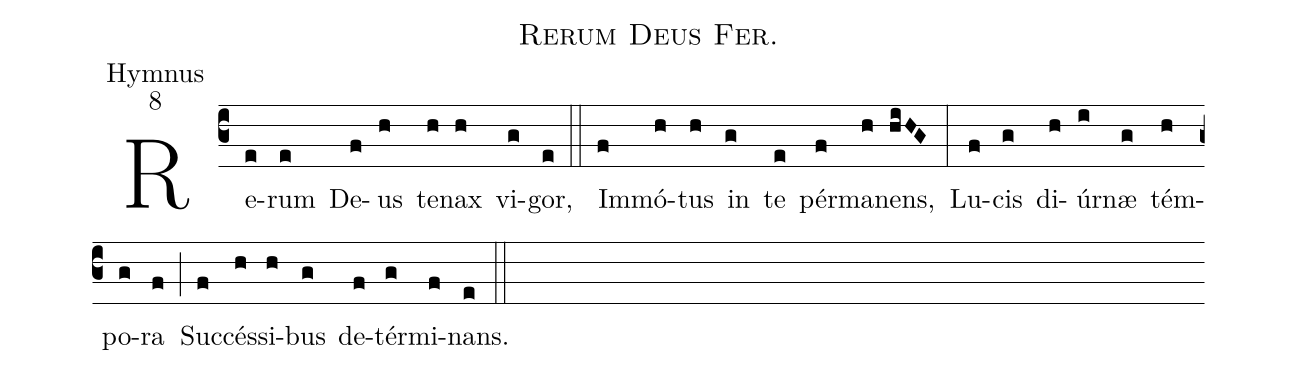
name:Rerum Deus  Fer.;
office-part:Hymnus;
mode:8;
%%
(c3) Re(e)rum(e) De(f)us(h) te(h)nax(h) vi(g)gor,(e) (::)
Im(f)mó(h)tus(h) in(g) te(e) pér(f)ma(h)nens,(hiHG) (:)
Lu(f)cis(g) di(h)úr(i)næ(g) tém(h)po(g)ra(f) (;) Suc(f)cés(h)si(h)bus(g) de(f)tér(g)mi(f)nans.(e) (::)
